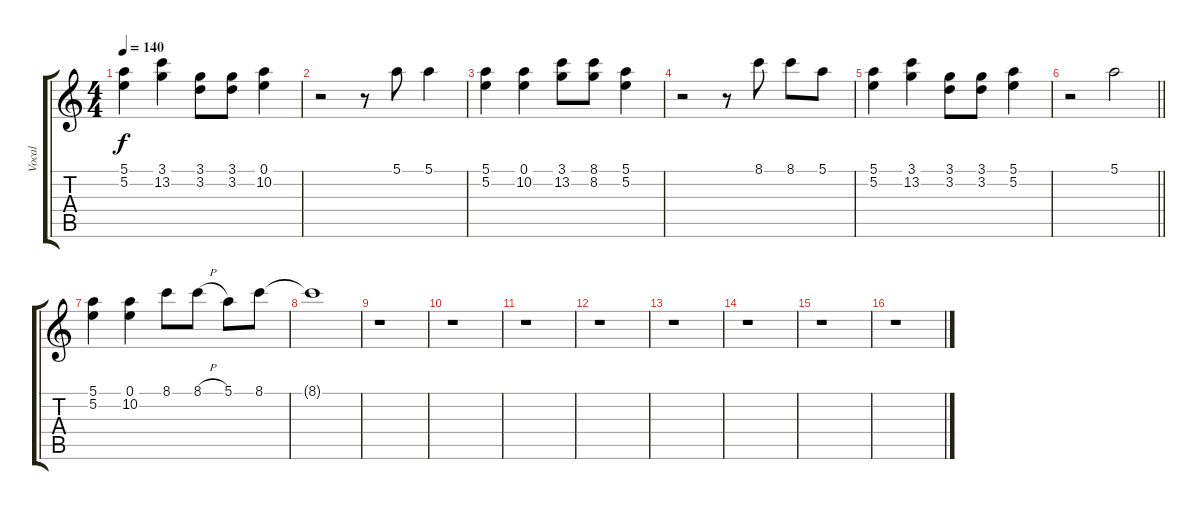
\track ("Vocal" "Vocal") {instrument distortionguitar}
\staff {score tabs}
\tuning (E4 B3 G3 D3 A2 E2) {hide}
\ts (4 4)
\tempo 140
\clef g2
\ks c
(5.1 5.2).4{dy f} (3.1 13.2).4 (3.1 3.2).8 (3.1 3.2).8 (0.1 10.2).4 |
r.2 r.8 5.1.8 5.1.4 |
(5.1 5.2).4 (0.1 10.2).4 (3.1 13.2).8 (8.1 8.2).8 (5.1 5.2).4 |
r.2 r.8 8.1.8 8.1.8 5.1.8 |
(5.1 5.2).4 (3.1 13.2).4 (3.1 3.2).8 (3.1 3.2).8 (5.1 5.2).4 |
\barLineRight lightlight
r.2 5.1.2 |
(5.1 5.2).4 (0.1 10.2).4 8.1.8 8.1{h}.8 5.1.8 8.1.8 |
8.1{t}.1 |
r.1 |
r.1 |
r.1 |
r.1 |
r.1 |
r.1 |
r.1 |
r.1
